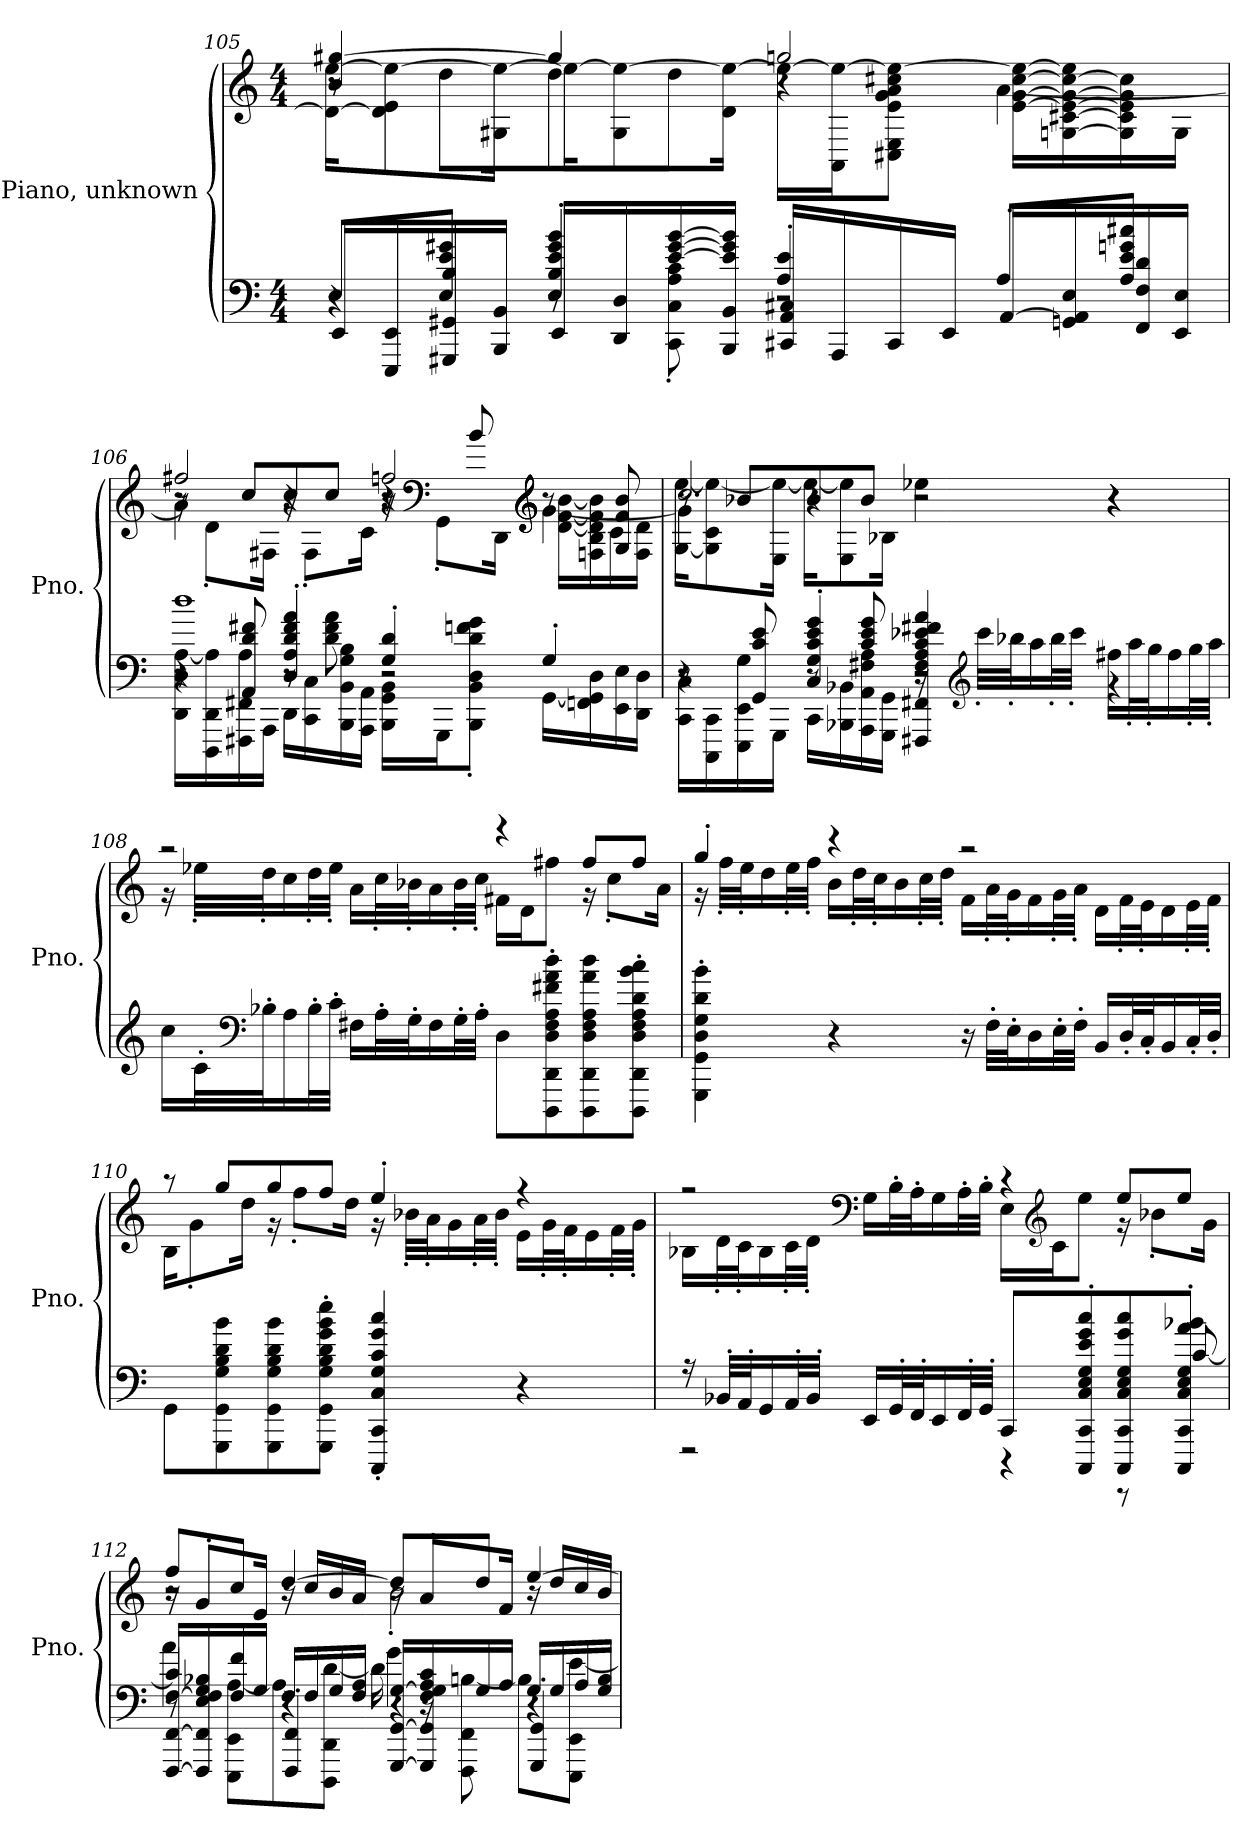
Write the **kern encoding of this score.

**kern	**kern
*part1	*part1
*staff2	*staff1
*I"Piano, unknown	*
*I'Pno.	*
!!LO:LB:g=z
*clefF4	*clefG2
*k[]	*k[]
*M4/4	*M4/4
=105	=105
*^	*^
*	*^	*	*^
8E/L	4r	16EE/LL	4b/ [4gg#X/	8r	16d\_ [16ee\KL
.	.	16EEE/ 16EE/	.	.	8d\] 8e\ 8ee\_
8E/ 8e/ 8g#X/J	.	16GGG#X/ 16GG#X/ 16B/	.	8dd\L	.
.	.	16BBB/ 16BB/JJ	.	.	16G#X\ 16ee\_Jk
4E/' 4B/' 4e/' 4g#/' 4b/'	8r	16EE/LL	4gg#/]	8dd\	16ee\KL_
.	.	16DD/ 16D/	.	.	8G#\ 8ee\_
.	8CC\' 8C\' 8A\' 8c\'	[16e/ [16g#/ [16b/	.	8dd\J	.
.	.	16BBB/ 16BB/ 16e/] 16g#/] 16b/]JJ	.	.	16d\ 16ee\_Jk
4A/' 4e/'	2r	16CC#X/ 16AA/ 16C#X/LL	2ggn/	4r	16ee\LL_
.	.	16AAA/	.	.	16AA\ 16ee\_J
.	.	16CC#/	.	.	8C#X\ 8E\ 8e\ 8g\ 8a\ 8cc#X\ 8ee\_J
.	.	16EE/JJ	.	.	.
8A'/L	.	[16AA/LL	.	[4a\	[16e\ [16g\ [16cc#\ 16ee\_LL
.	.	16GGn/ 16AA/] 16E/	.	.	[16Gn\ [16c#X\ 16e\_ 16g\_ 16cc#\_ 16ee\]
8A/ 8e/ 8gn/ 8cc#X/J	.	16FF/ 16F/ 16d/	.	.	16G\] 16c#\] 16e\] 16g\] 16cc#\]
.	.	16EE/ 16E/JJ	.	.	16G\JJ
!!LO:PB:g=z
=106	=106	=106	=106	=106	=106
*	*	*^	*	*	*^
1dd	4r	8r	16DD\ 16D\ [16A\LL	2ff#X/	4a\]	8r	16r
.	.	.	16DDD\ 16DD\ 16A\]	.	.	.	8d'\L
.	.	8AA/ 8d/ 8f#X/	16FFF#X\ 16FF#X\ 16A\	.	.	8cc/L	.
.	.	.	16AAA\JJ	.	.	.	16F#X\Jk
.	8r	4D/' 4A/' 4d/' 4f#/' 4a/'	16DD\LL	.	4r	8cc/	16r
.	.	.	16CC\ 16C\	.	.	.	8F#'\L
.	8d\ 8f#\ 8a\	.	16BBB\ 16BB\ 16G\ 16B\	.	.	8cc/J	.
.	.	.	16AAA\ 16AA\JJ	.	.	.	16c\Jk
.	2r	4G/' 4d/'	16BBB\ 16GG\ 16BB\LL	2ffn/	4r	8r	16r
*	*	*	*	*clefF4	*	*	*
.	.	.	16GGG\J	.	.	.	8GG'\L
.	.	.	8BBB\' 8BB\' 8D\' 8d\' 8fn\' 8g\'J	.	.	8b/	.
.	.	.	.	.	.	.	16DD\Jk
*	*	*	*	*clefG2	*	*	*
.	.	4G'/	[16GG\LL	.	[4g\	8r	[16d\ [16f\ [16b\LL
.	.	.	16FFn\ 16GG\] 16D\	.	.	.	16Fn\ 16B\ 16d\] 16f\] 16b\]
.	.	.	16EE\ 16E\	.	.	8G/ 8f/ 8b/	16c\
.	.	.	16DD\ 16D\JJ	.	.	.	16F\ 16d\JJ
*	*	*v	*v	*	*	*	*
!!LO:LB:g=z	!!	!!	!!
=107	=107	=107	=107	=107	=107	=107
4r	16CC\ 16C\LL	8r	2.cc/	4g\]	8r	[16G\ [16ee\KL
.	16CCC\ 16CC\	.	.	.	.	8G\] 8c\ 8ee\_
.	16EEE\ 16EE\ 16G\	8GG/ 8c/ 8e/	.	.	8b-X/L	.
.	16GGG\JJ	.	.	.	.	16E\ 16ee\_Jk
8r	16CC\LL	4C/' 4G/' 4c/' 4e/' 4g/'	.	4r	8b-/	16ee\KL_
.	16BBB-X\ 16BB-X\	.	.	.	.	8E\ 8ee\]
8c/ 8e/ 8g/	16AAA\ 16AA\ 16F#X\ 16A\	.	.	.	8b-/J	.
.	16GGG\ 16GG\JJ	.	.	.	.	16B-X\Jk
2r	16r	4FFF#X/ 4FF#X/ 4F#/ 4A/ 4c/ 4e-X/ 4f#X/ 4a/	.	2r	2r	4ee-X\
*clefG2	*	*	*	*	*	*
.	32ccc'\LLL	.	.	.	.	.
.	32bb-X'\J	.	.	.	.	.
.	16aa\	.	.	.	.	.
.	32bb-'\L	.	.	.	.	.
.	32ccc'\JJJ	.	.	.	.	.
.	16ff#X\LL	4r	4r	.	.	4r
.	32aa'\L	.	.	.	.	.
.	32gg'\J	.	.	.	.	.
.	16ff#\	.	.	.	.	.
.	32gg'\L	.	.	.	.	.
.	32aa'\JJJ	.	.	.	.	.
*v	*v	*v	*	*	*	*
*	*	*v	*v	*v
!!LO:LB:g=z
=108	=108	=108
16cc\LL	2r	16r
32c'\L	.	32ee-X'\LLL
*clefF4	*	*
32B-X'\J	.	32dd'\J
16A\	.	16cc\
32B-'\L	.	32dd'\L
32c'\JJJ	.	32ee-'\JJJ
16F#X\LL	.	16a\LL
32A'\L	.	32cc'\L
32G'\J	.	32b-X'\J
16F#\	.	16a\
32G'\L	.	32b-'\L
32A'\JJJ	.	32cc'\JJJ
8D\L	4r	16f#X\LL
.	.	16d\J
8DDD\' 8DD\' 8D\' 8F#\' 8A\' 8f#X\' 8a\' 8dd\'	.	8ff#X\J
8DDD\ 8DD\ 8D\ 8F#\ 8A\ 8a\ 8dd\	8ff#/L	16r
.	.	8cc'\L
8DDD\' 8DD\' 8D\' 8F#\' 8A\' 8d\' 8b\' 8cc\'J	8ff#/J	.
.	.	16a\Jk
!!LO:LB:g=z	!!
=109	=109	=109
4GGG\' 4GG\' 4D\' 4G\' 4d\' 4b\'	4gg'/	16r
.	.	32ff'\LLL
.	.	32ee'\J
.	.	16dd\
.	.	32ee'\L
.	.	32ff'\JJJ
4r	4r	16b\LL
.	.	32dd'\L
.	.	32cc'\J
.	.	16b\
.	.	32cc'\L
.	.	32dd'\JJJ
16r	2r	16f\LL
32F'\LLL	.	32a'\L
32E'\J	.	32g'\J
16D\	.	16f\
32E'\L	.	32g'\L
32F'\JJJ	.	32a'\JJJ
16BB/LL	.	16d\LL
32D'/L	.	32f'\L
32C'/J	.	32e'\J
16BB/	.	16d\
32C'/L	.	32e'\L
32D'/JJJ	.	32f'\JJJ
=110	=110	=110
8GG\L	8r	16B\KL
.	.	8g'\
8GGG\ 8GG\ 8G\ 8B\ 8d\ 8b\	8gg/L	.
.	.	16dd\Jk
8GGG\ 8GG\ 8G\ 8B\ 8d\ 8b\	8gg/	16r
.	.	8ff'\L
8GGG\' 8GG\' 8G\' 8B\' 8d\' 8g\' 8b\' 8ee\'J	8ff/J	.
.	.	16dd\Jk
4CCC/' 4CC/' 4C/' 4G/' 4c/' 4g/' 4cc/'	4ee'/	16r
.	.	32b-X'\LLL
.	.	32a'\J
.	.	16g\
.	.	32a'\L
.	.	32b-'\JJJ
4r	4r	16e\LL
.	.	32g'\L
.	.	32f'\J
.	.	16e\
.	.	32f'\L
.	.	32g'\JJJ
!!LO:LB:g=z	!!
=111	=111	=111
*^	*	*
16r	2r	2r	16B-X\LL
32BB-X'/LLL	.	.	32d'\L
32AA'/J	.	.	32c'\J
16GG/	.	.	16B-\
32AA'/L	.	.	32c'\L
32BB-'/JJJ	.	.	32d'\JJJ
*	*	*clefF4	*
16EE/LL	.	.	16G\LL
32GG'/L	.	.	32B-'\L
32FF'/J	.	.	32A'\J
16EE/	.	.	16G\
32FF'/L	.	.	32A'\L
32GG'/JJJ	.	.	32B-'\JJJ
8CC/L	4r	4r	16E\LL
*	*	*clefG2	*
.	.	.	16c\J
8CCC/' 8CC/' 8C/' 8E/' 8G/' 8e/' 8g/' 8cc/'	.	.	8ee\J
8CCC/ 8CC/ 8C/ 8E/ 8G/ 8g/ 8cc/	8r	8ee/L	16r
.	.	.	8b-X'\L
8CCC/' 8CC/' 8C/' 8E/' 8G/' 8a/' 8b-X/'J	[8c/	8ee/J	.
.	.	.	16g\Jk
!!LO:LB:g=z
=112	=112	=112	=112
*^	*^	*	*^
[16FFF/ [16FF/ [16F/LL	4a\	4c/]	8r	8ff/L	2r	16r
16FFF/] 16FF/] 16E/ 16F/] 16G/ 16B-X/	.	.	.	.	.	8g'/L
16F/ 16f/	.	.	8EEE\ 8EE\ [8A\L	8cc/J	.	.
16G/JJ	.	.	.	.	.	16e/Jk
16F/LL	4r	4FFF/' 4FF/'	8A\]	[4dd/	.	16r
16F/	.	.	.	.	.	16cc/LL
16G/	.	.	8DDD\ 8DD\ [8d\J	.	.	16b/
16F/ 16A/JJ	.	.	.	.	.	16a/JJ
[16GGG/ [16GG/ [16G/LL	4g\	4r	16d\]	8dd/L]	2b'\	16r
16GGG/] 16GG/] 16F/ 16G/] 16A/ 16c/	.	.	16r	.	.	8a'/L
16G/	.	.	8FFF\ 8FF\ [8Bn\	8dd/J	.	.
16A/JJ	.	.	.	.	.	16f/Jk
16G/LL	4r	4GGG/' 4GG/'	8B\L]	[4ee/	.	16r
16G/	.	.	.	.	.	16dd/LL
16A/	.	.	8EEE\ 8EE\ [8e\J	.	.	16cc/
16G/ 16B/JJ	.	.	.	.	.	16b/JJ
*v	*v	*v	*v	*	*	*
*	*v	*v	*v
=	=
*-	*-
